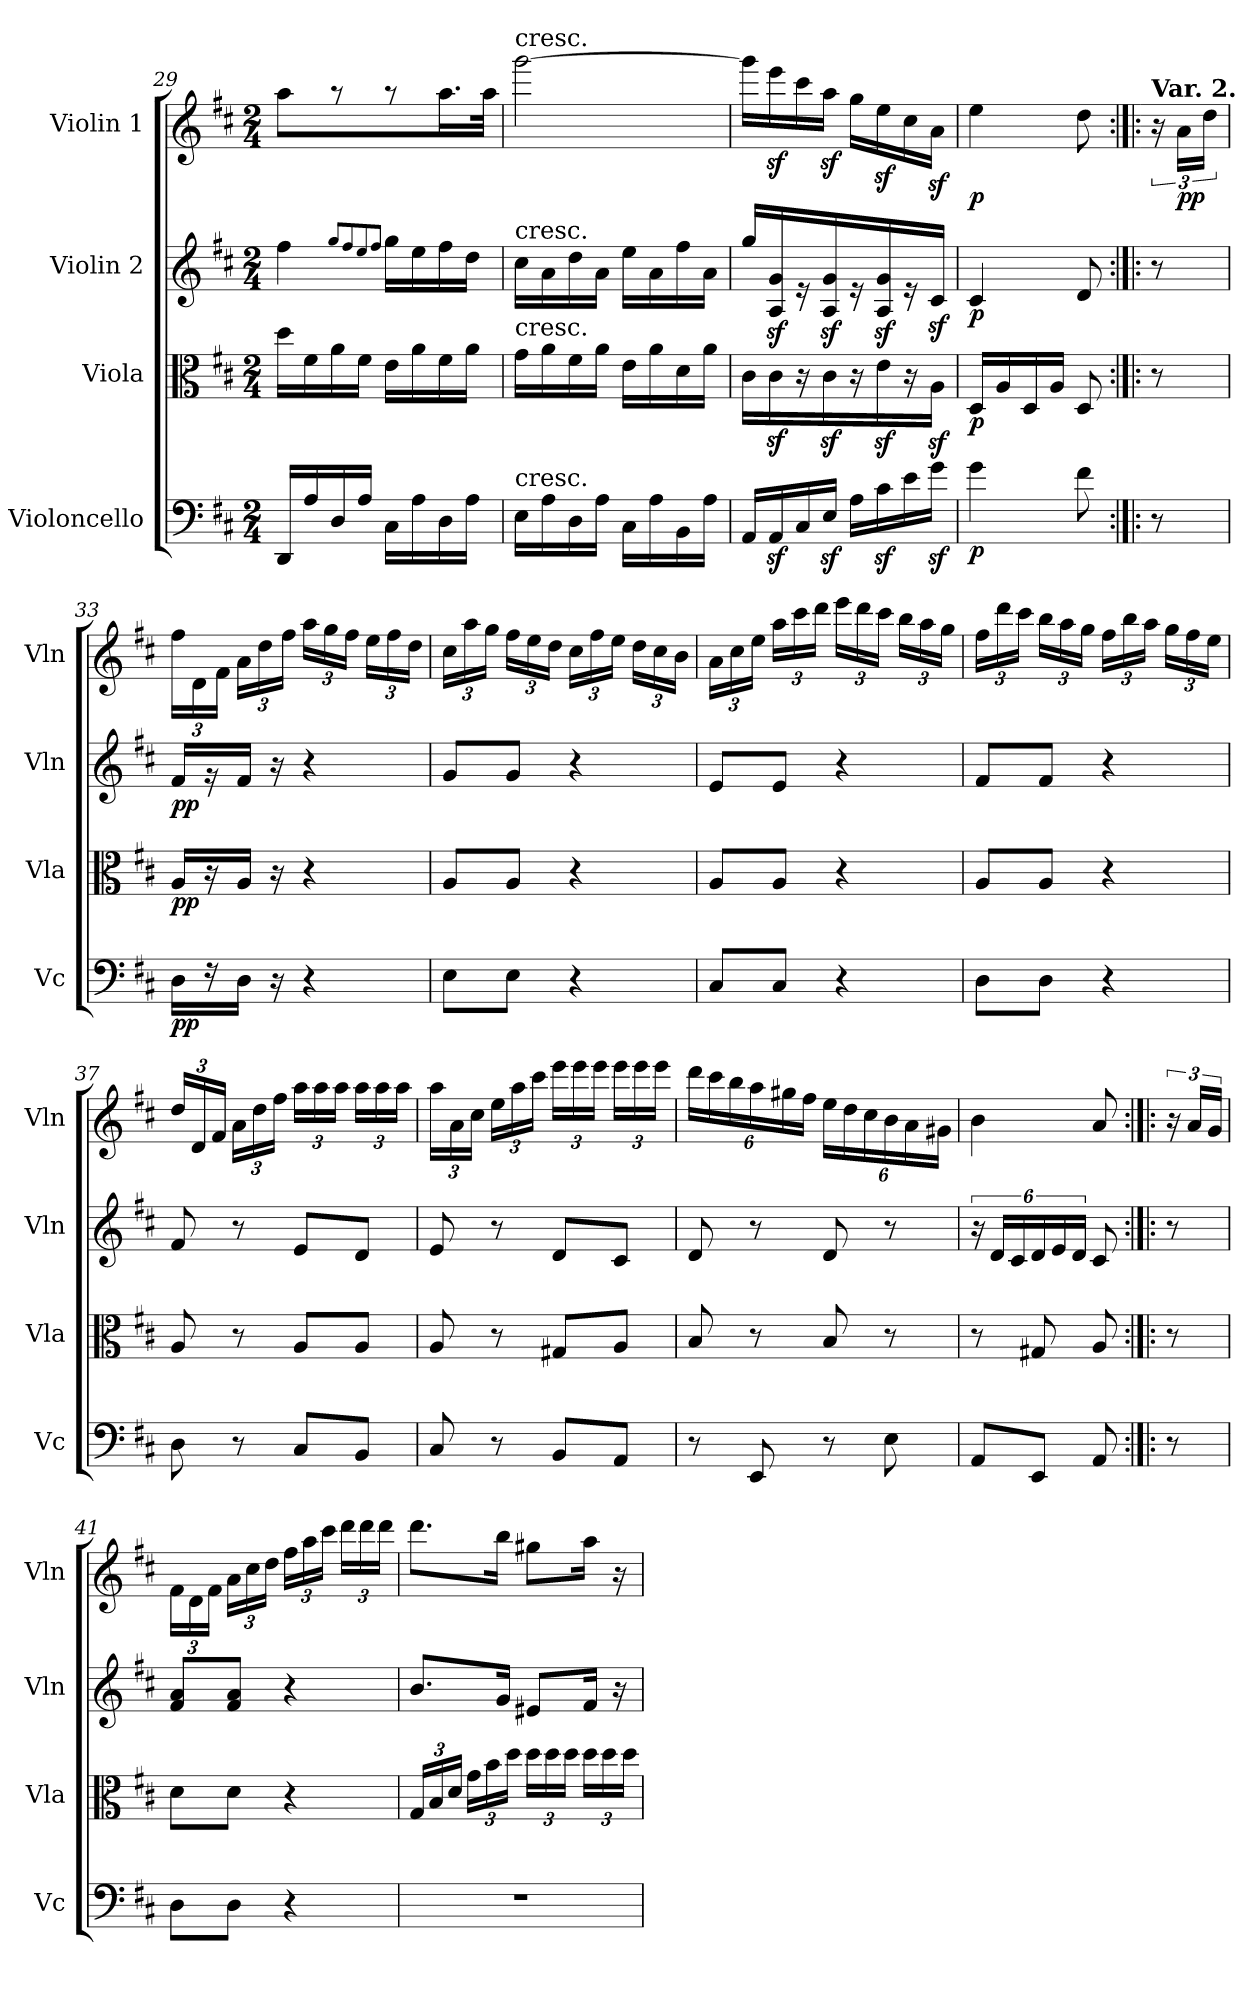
**kern	**dynam	**kern	**dynam	**kern	**dynam	**kern	**dynam
*part4	*part4	*part3	*part3	*part2	*part2	*part1	*part1
*staff4	*staff4	*staff3	*staff3	*staff2	*staff2	*staff1	*staff1
*I"Violoncello	*	*I"Viola	*	*I"Violin 2	*	*I"Violin 1	*
*I'Vc	*	*I'Vla	*	*I'Vln	*	*I'Vln	*
!!LO:PB:g=z
*clefF4	*	*clefC3	*	*clefG2	*	*clefG2	*
*k[f#c#]	*	*k[f#c#]	*	*k[f#c#]	*	*k[f#c#]	*
*D:	*	*D:	*	*D:	*	*D:	*
*M2/4	*	*M2/4	*	*M2/4	*	*M2/4	*
=29	=29	=29	=29	=29	=29	=29	=29
16DD/LL	.	16dd\LL	.	4ff#\	.	8aa\L	.
16A/	.	16f#\	.	.	.	.	.
16D/	.	16a\	.	.	.	8r	.
16A/JJ	.	16f#\JJ	.	.	.	.	.
.	.	.	.	8qgg/L	.	.	.
.	.	.	.	8qff#/	.	.	.
.	.	.	.	8qee/	.	.	.
.	.	.	.	8qff#/J	.	.	.
16C#\LL	.	16e\LL	.	16gg\LL	.	8r	.
16A\	.	16a\	.	16ee\	.	.	.
16D\	.	16f#\	.	16ff#\	.	16.aa\L	.
16A\JJ	.	16a\JJ	.	16dd\JJ	.	.	.
.	.	.	.	.	.	32aa\JJk	.
!!LO:PB:g=z
=30	=30	=30	=30	=30	=30	=30	=30
!	!	!	!	!	!	!LO:TX:a:t=cresc.	!
!	!	!	!	!LO:TX:a:t=cresc.	!	!	!
!	!	!LO:TX:a:t=cresc.	!	!	!	!	!
!LO:TX:a:t=cresc.	!	!	!	!	!	!	!
16E\LL	.	16g\LL	.	16cc#\LL	.	[2ggg\	.
16A\	.	16a\	.	16a\	.	.	.
16D\	.	16f#\	.	16dd\	.	.	.
16A\JJ	.	16a\JJ	.	16a\JJ	.	.	.
16C#\LL	.	16e\LL	.	16ee\LL	.	.	.
16A\	.	16a\	.	16a\	.	.	.
16BB\	.	16d\	.	16ff#\	.	.	.
16A\JJ	.	16a\JJ	.	16a\JJ	.	.	.
=31	=31	=31	=31	=31	=31	=31	=31
16AA/LL	.	16c#\LL	.	16gg/LL	.	16ggg\LL]	.
16AAz</	.	16c#z<\	.	16A/z< 16g/z<	.	16eeez<\	.
16C#/	.	16r	.	16r	.	16ccc#\	.
16Ez</JJ	.	16c#z<\	.	16A/z< 16g/z<	.	16aaz<\JJ	.
16A\LL	.	16r	.	16r	.	16gg\LL	.
16c#z<\	.	16ez<\	.	16A/z< 16g/z<	.	16eez<\	.
16e\	.	16r	.	16r	.	16cc#\	.
16gz<\JJ	.	16Az<\JJ	.	16c#z</JJ	.	16az<\JJ	.
=32	=32	=32	=32	=32	=32	=32	=32
!	!LO:DY:b	!	!LO:DY:b	!	!LO:DY:b	!	!LO:DY:b
4g\	p	16D/LL	p	4c#/	p	4ee\	p
.	.	16A/	.	.	.	.	.
.	.	16D/	.	.	.	.	.
.	.	16A/JJ	.	.	.	.	.
8f#\	.	8D/	.	8d/	.	8dd\	.
=32X4:|!|:	=32X4:|!|:	=32X4:|!|:	=32X4:|!|:	=32X4:|!|:	=32X4:|!|:	=32X4:|!|:	=32X4:|!|:
!	!	!	!	!	!	!LO:TX:a:B:t=Var. 2.	!
8r	.	8r	.	8r	.	24r	.
!	!	!	!	!	!	!	!LO:DY:b
.	.	.	.	.	.	24a\LL	pp
.	.	.	.	.	.	24dd\JJ	.
!!LO:LB:g=z
=33	=33	=33	=33	=33	=33	=33	=33
*	*	*	*	*	*	*Xbrackettup	*
!	!LO:DY:b	!	!LO:DY:b	!	!LO:DY:b	!	!
16D\LL	pp	16A/LL	pp	16f#/LL	pp	24ff#\LL	.
.	.	.	.	.	.	24d\	.
16r	.	16r	.	16r	.	.	.
.	.	.	.	.	.	24f#\JJ	.
16D\JJ	.	16A/JJ	.	16f#/JJ	.	24a\LL	.
.	.	.	.	.	.	24dd\	.
16r	.	16r	.	16r	.	.	.
.	.	.	.	.	.	24ff#\JJ	.
4r	.	4r	.	4r	.	24aa\LL	.
.	.	.	.	.	.	24gg\	.
.	.	.	.	.	.	24ff#\JJ	.
.	.	.	.	.	.	24ee\LL	.
.	.	.	.	.	.	24ff#\	.
.	.	.	.	.	.	24dd\JJ	.
!!LO:PB:g=z
=34	=34	=34	=34	=34	=34	=34	=34
8E\L	.	8A/L	.	8g/L	.	24cc#\LL	.
.	.	.	.	.	.	24aa\	.
.	.	.	.	.	.	24gg\JJ	.
8E\J	.	8A/J	.	8g/J	.	24ff#\LL	.
.	.	.	.	.	.	24ee\	.
.	.	.	.	.	.	24dd\JJ	.
4r	.	4r	.	4r	.	24cc#\LL	.
.	.	.	.	.	.	24ff#\	.
.	.	.	.	.	.	24ee\JJ	.
.	.	.	.	.	.	24dd\LL	.
.	.	.	.	.	.	24cc#\	.
.	.	.	.	.	.	24b\JJ	.
=35	=35	=35	=35	=35	=35	=35	=35
8C#/L	.	8A/L	.	8e/L	.	24a\LL	.
.	.	.	.	.	.	24cc#\	.
.	.	.	.	.	.	24ee\JJ	.
8C#/J	.	8A/J	.	8e/J	.	24aa\LL	.
.	.	.	.	.	.	24ccc#\	.
.	.	.	.	.	.	24ddd\JJ	.
4r	.	4r	.	4r	.	24eee\LL	.
.	.	.	.	.	.	24ddd\	.
.	.	.	.	.	.	24ccc#\JJ	.
.	.	.	.	.	.	24bb\LL	.
.	.	.	.	.	.	24aa\	.
.	.	.	.	.	.	24gg\JJ	.
!!LO:LB:g=z
=36	=36	=36	=36	=36	=36	=36	=36
8D\L	.	8A/L	.	8f#/L	.	24ff#\LL	.
.	.	.	.	.	.	24ddd\	.
.	.	.	.	.	.	24ccc#\JJ	.
8D\J	.	8A/J	.	8f#/J	.	24bb\LL	.
.	.	.	.	.	.	24aa\	.
.	.	.	.	.	.	24gg\JJ	.
4r	.	4r	.	4r	.	24ff#\LL	.
.	.	.	.	.	.	24bb\	.
.	.	.	.	.	.	24aa\JJ	.
.	.	.	.	.	.	24gg\LL	.
.	.	.	.	.	.	24ff#\	.
.	.	.	.	.	.	24ee\JJ	.
!!LO:PB:g=z
=37	=37	=37	=37	=37	=37	=37	=37
8D\	.	8A/	.	8f#/	.	24dd/LL	.
.	.	.	.	.	.	24d/	.
.	.	.	.	.	.	24f#/JJ	.
8r	.	8r	.	8r	.	24a\LL	.
.	.	.	.	.	.	24dd\	.
.	.	.	.	.	.	24ff#\JJ	.
8C#/L	.	8A/L	.	8e/L	.	24aa\LL	.
.	.	.	.	.	.	24aa\	.
.	.	.	.	.	.	24aa\JJ	.
8BB/J	.	8A/J	.	8d/J	.	24aa\LL	.
.	.	.	.	.	.	24aa\	.
.	.	.	.	.	.	24aa\JJ	.
=38	=38	=38	=38	=38	=38	=38	=38
8C#/	.	8A/	.	8e/	.	24aa\LL	.
.	.	.	.	.	.	24a\	.
.	.	.	.	.	.	24cc#\JJ	.
8r	.	8r	.	8r	.	24ee\LL	.
.	.	.	.	.	.	24aa\	.
.	.	.	.	.	.	24ccc#\JJ	.
8BB/L	.	8G#X/L	.	8d/L	.	24eee\LL	.
.	.	.	.	.	.	24eee\	.
.	.	.	.	.	.	24eee\JJ	.
8AA/J	.	8A/J	.	8c#/J	.	24eee\LL	.
.	.	.	.	.	.	24eee\	.
.	.	.	.	.	.	24eee\JJ	.
!!LO:PB:g=z
=39	=39	=39	=39	=39	=39	=39	=39
8r	.	8B/	.	8d/	.	24ddd\LL	.
.	.	.	.	.	.	24ccc#\	.
.	.	.	.	.	.	24bb\	.
8EE/	.	8r	.	8r	.	24aa\	.
.	.	.	.	.	.	24gg#X\	.
.	.	.	.	.	.	24ff#\JJ	.
8r	.	8B/	.	8d/	.	24ee\LL	.
.	.	.	.	.	.	24dd\	.
.	.	.	.	.	.	24cc#\	.
8E\	.	8r	.	8r	.	24b\	.
.	.	.	.	.	.	24a\	.
.	.	.	.	.	.	24g#X\JJ	.
=40	=40	=40	=40	=40	=40	=40	=40
8AA/L	.	8r	.	24r	.	4b\	.
.	.	.	.	24d/LL	.	.	.
.	.	.	.	24c#/	.	.	.
8EE/J	.	8G#X/	.	24d/	.	.	.
.	.	.	.	24e/	.	.	.
.	.	.	.	24d/JJ	.	.	.
8AA/	.	8A/	.	8c#/	.	8a/	.
=40X5:|!|:	=40X5:|!|:	=40X5:|!|:	=40X5:|!|:	=40X5:|!|:	=40X5:|!|:	=40X5:|!|:	=40X5:|!|:
*	*	*	*	*	*	*brackettup	*
8r	.	8r	.	8r	.	24r	.
.	.	.	.	.	.	24a/LL	.
.	.	.	.	.	.	24g/JJ	.
!!LO:LB:g=z
=41	=41	=41	=41	=41	=41	=41	=41
*	*	*	*	*	*	*Xbrackettup	*
8D\L	.	8d\L	.	8f#/ 8a/L	.	24f#\LL	.
.	.	.	.	.	.	24d\	.
.	.	.	.	.	.	24f#\JJ	.
8D\J	.	8d\J	.	8f#/ 8a/J	.	24a\LL	.
.	.	.	.	.	.	24cc#\	.
.	.	.	.	.	.	24dd\JJ	.
4r	.	4r	.	4r	.	24ff#\LL	.
.	.	.	.	.	.	24aa\	.
.	.	.	.	.	.	24ccc#\JJ	.
.	.	.	.	.	.	24ddd\LL	.
.	.	.	.	.	.	24ddd\	.
.	.	.	.	.	.	24ddd\JJ	.
=42	=42	=42	=42	=42	=42	=42	=42
*	*	*Xbrackettup	*	*	*	*	*
2r	.	24G/LL	.	8.b/L	.	8.ddd\L	.
.	.	24B/	.	.	.	.	.
.	.	24d/JJ	.	.	.	.	.
.	.	24g\LL	.	.	.	.	.
.	.	24b\	.	.	.	.	.
.	.	.	.	16g/Jk	.	16bb\Jk	.
.	.	24dd\JJ	.	.	.	.	.
.	.	24dd\LL	.	8e#X/L	.	8gg#X\L	.
.	.	24dd\	.	.	.	.	.
.	.	24dd\JJ	.	.	.	.	.
.	.	24dd\LL	.	16f#/Jk	.	16aa\Jk	.
.	.	24dd\	.	.	.	.	.
.	.	.	.	16r	.	16r	.
.	.	24dd\JJ	.	.	.	.	.
=	=	=	=	=	=	=	=
*-	*-	*-	*-	*-	*-	*-	*-
